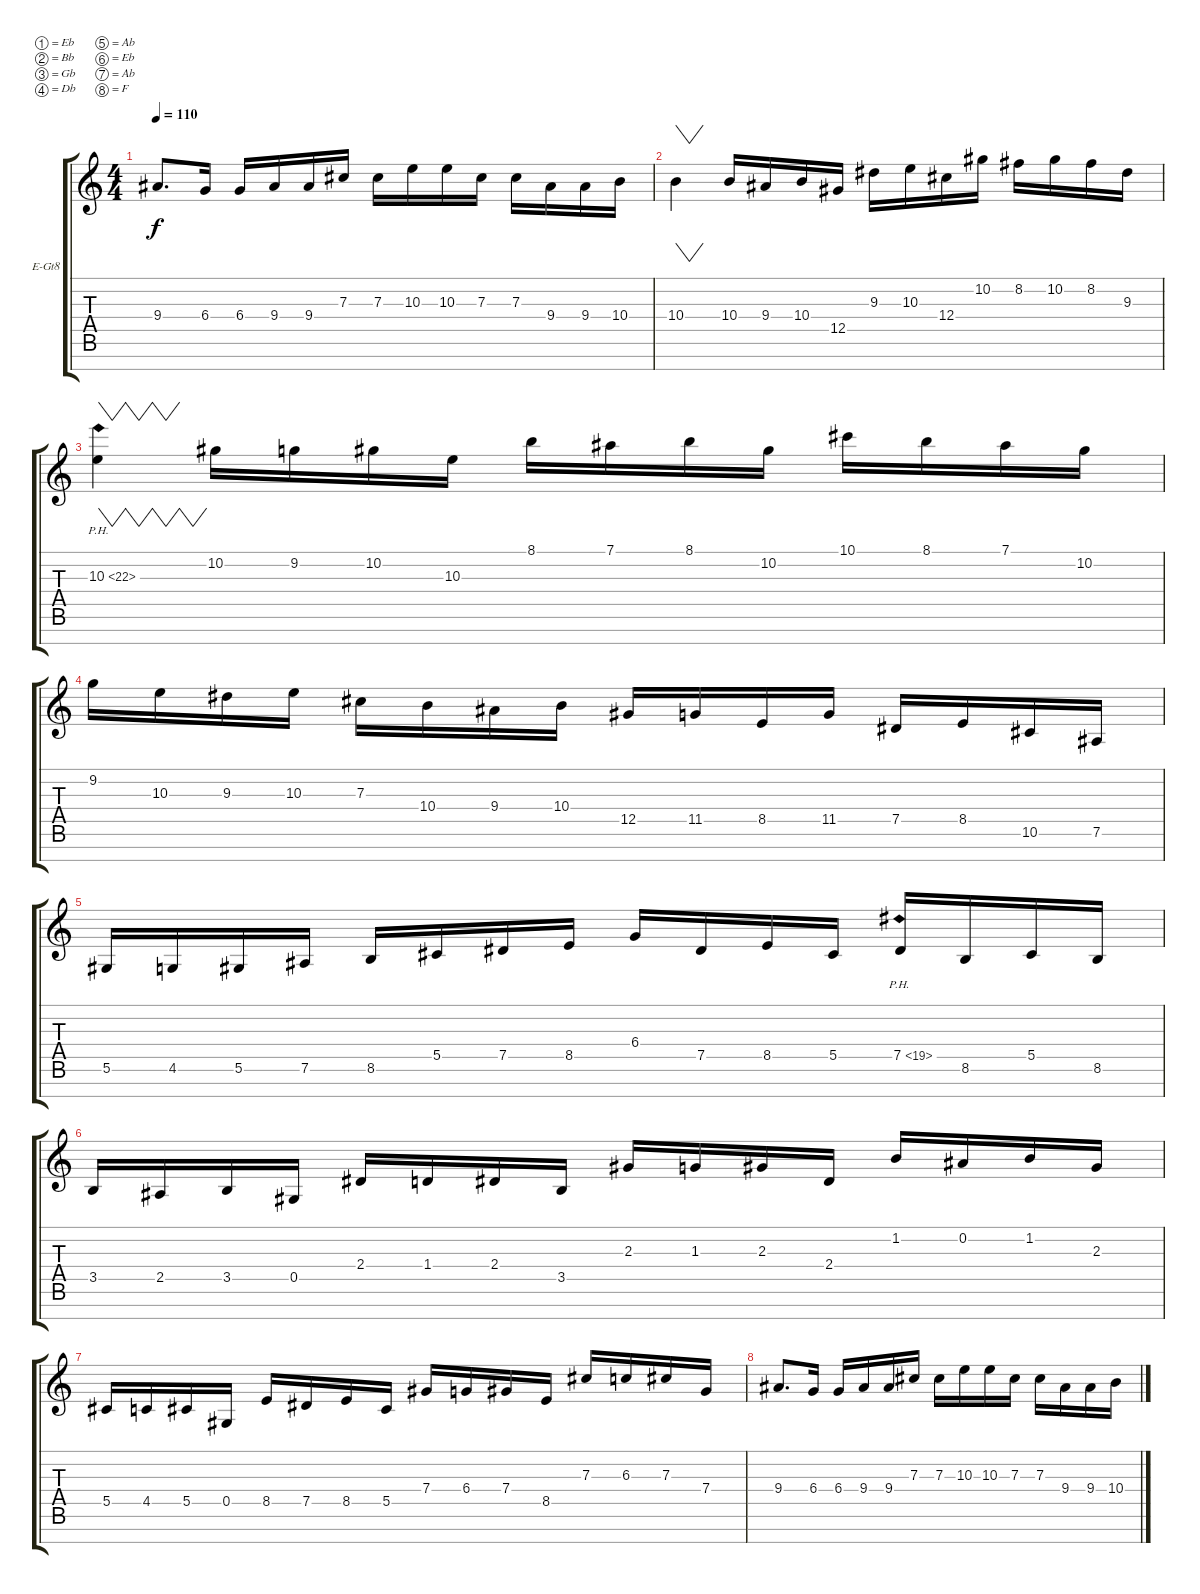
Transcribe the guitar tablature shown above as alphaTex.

\defaultSystemsLayout 4
\bracketExtendMode groupsimilarinstruments
\firstSystemTrackNameOrientation horizontal
\otherSystemsTrackNameOrientation horizontal
\track ("Electric Guitar" "E-Gt8") {instrument distortionguitar}
\staff {score tabs}
\tuning (Eb4 Bb3 Gb3 Db3 Ab2 Eb2 Ab1 F1)
\ts (4 4)
\tempo 110
\clef g2
\ks c
9.4.8{d dy f} 6.4.16 6.4.16 9.4.16 9.4.16 7.3.16 7.3.16 10.3.16 10.3.16 7.3.16 7.3.16 9.4.16 9.4.16 10.4.16 |
10.4.4{vw} 10.4.16 9.4.16 10.4.16 12.5.16 9.3.16 10.3.16 12.4.16 10.2.16 8.2.16 10.2.16 8.2.16 9.3.16 |
10.3{ph 12}.4{vw} 10.2.16 9.2.16 10.2.16 10.3.16 8.1.16 7.1.16 8.1.16 10.2.16 10.1.16 8.1.16 7.1.16 10.2.16 |
9.2.16 10.3.16 9.3.16 10.3.16 7.3.16 10.4.16 9.4.16 10.4.16 12.5.16 11.5.16 8.5.16 11.5.16 7.5.16 8.5.16 10.6.16 7.6.16 |
5.6.16 4.6.16 5.6.16 7.6.16 8.6.16 5.5.16 7.5.16 8.5.16 6.4.16 7.5.16 8.5.16 5.5.16 7.5{ph 12}.16 8.6.16 5.5.16 8.6.16 |
3.5.16 2.5.16 3.5.16 0.5.16 2.4.16 1.4.16 2.4.16 3.5.16 2.3.16 1.3.16 2.3.16 2.4.16 1.2.16 0.2.16 1.2.16 2.3.16 |
5.5.16 4.5.16 5.5.16 0.5.16 8.5.16 7.5.16 8.5.16 5.5.16 7.4.16 6.4.16 7.4.16 8.5.16 7.3.16 6.3.16 7.3.16 7.4.16 |
9.4.8{d} 6.4.16 6.4.16 9.4.16 9.4.16 7.3.16 7.3.16 10.3.16 10.3.16 7.3.16 7.3.16 9.4.16 9.4.16 10.4.16
